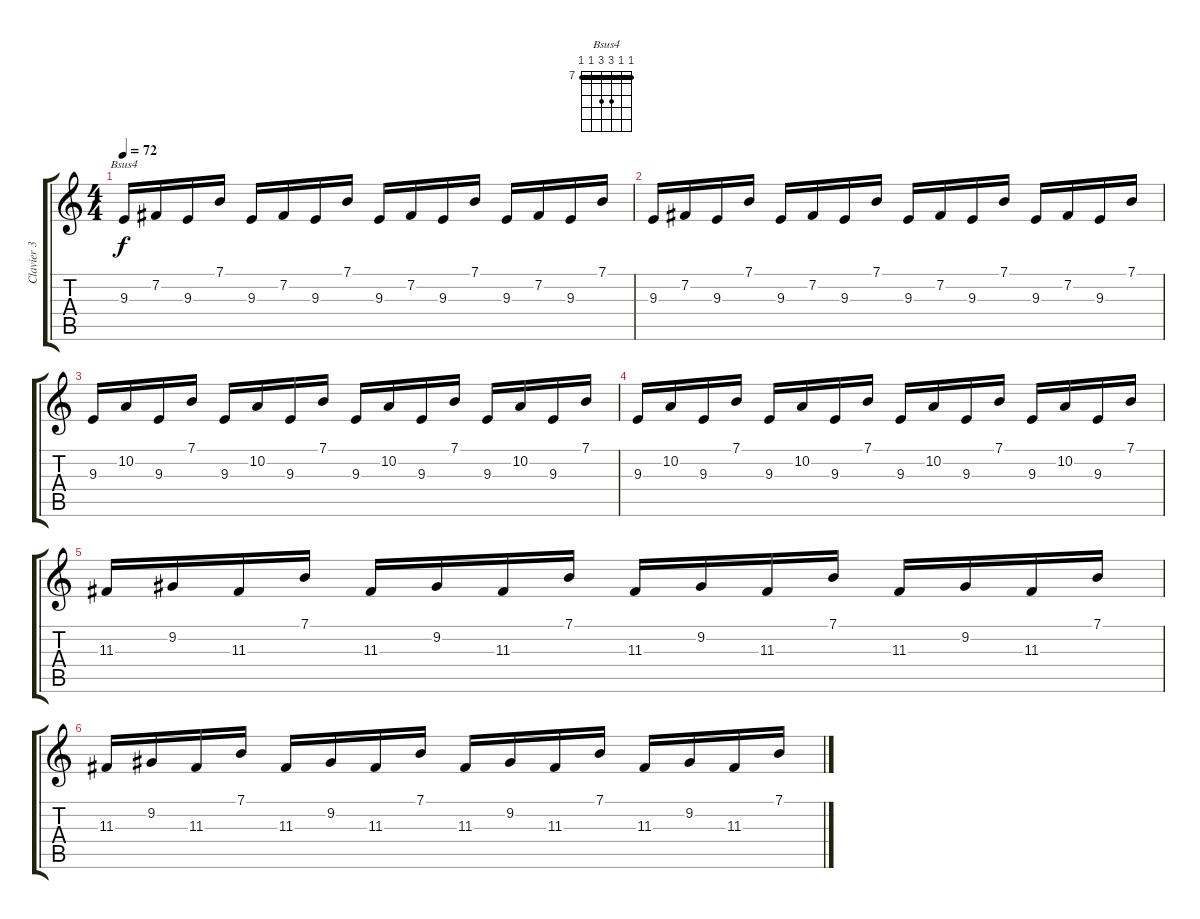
\track ("Clavier 3 - Piano" "Clavier 3 ") {instrument cello}
\staff {score tabs}
\tuning (E4 B3 G3 D3 A2 E2) {hide}
\chord ("Bsus4" 7 7 9 9 7 7) {firstfret 7 barre 7}
\ts (4 4)
\tempo 72
\clef g2
\ks c
9.3.16{ch "Bsus4" dy f} 7.2.16 9.3.16 7.1.16 9.3.16 7.2.16 9.3.16 7.1.16 9.3.16 7.2.16 9.3.16 7.1.16 9.3.16 7.2.16 9.3.16 7.1.16 |
9.3.16 7.2.16 9.3.16 7.1.16 9.3.16 7.2.16 9.3.16 7.1.16 9.3.16 7.2.16 9.3.16 7.1.16 9.3.16 7.2.16 9.3.16 7.1.16 |
9.3.16 10.2.16 9.3.16 7.1.16 9.3.16 10.2.16 9.3.16 7.1.16 9.3.16 10.2.16 9.3.16 7.1.16 9.3.16 10.2.16 9.3.16 7.1.16 |
9.3.16 10.2.16 9.3.16 7.1.16 9.3.16 10.2.16 9.3.16 7.1.16 9.3.16 10.2.16 9.3.16 7.1.16 9.3.16 10.2.16 9.3.16 7.1.16 |
11.3.16 9.2.16 11.3.16 7.1.16 11.3.16 9.2.16 11.3.16 7.1.16 11.3.16 9.2.16 11.3.16 7.1.16 11.3.16 9.2.16 11.3.16 7.1.16 |
11.3.16 9.2.16 11.3.16 7.1.16 11.3.16 9.2.16 11.3.16 7.1.16 11.3.16 9.2.16 11.3.16 7.1.16 11.3.16 9.2.16 11.3.16 7.1.16
